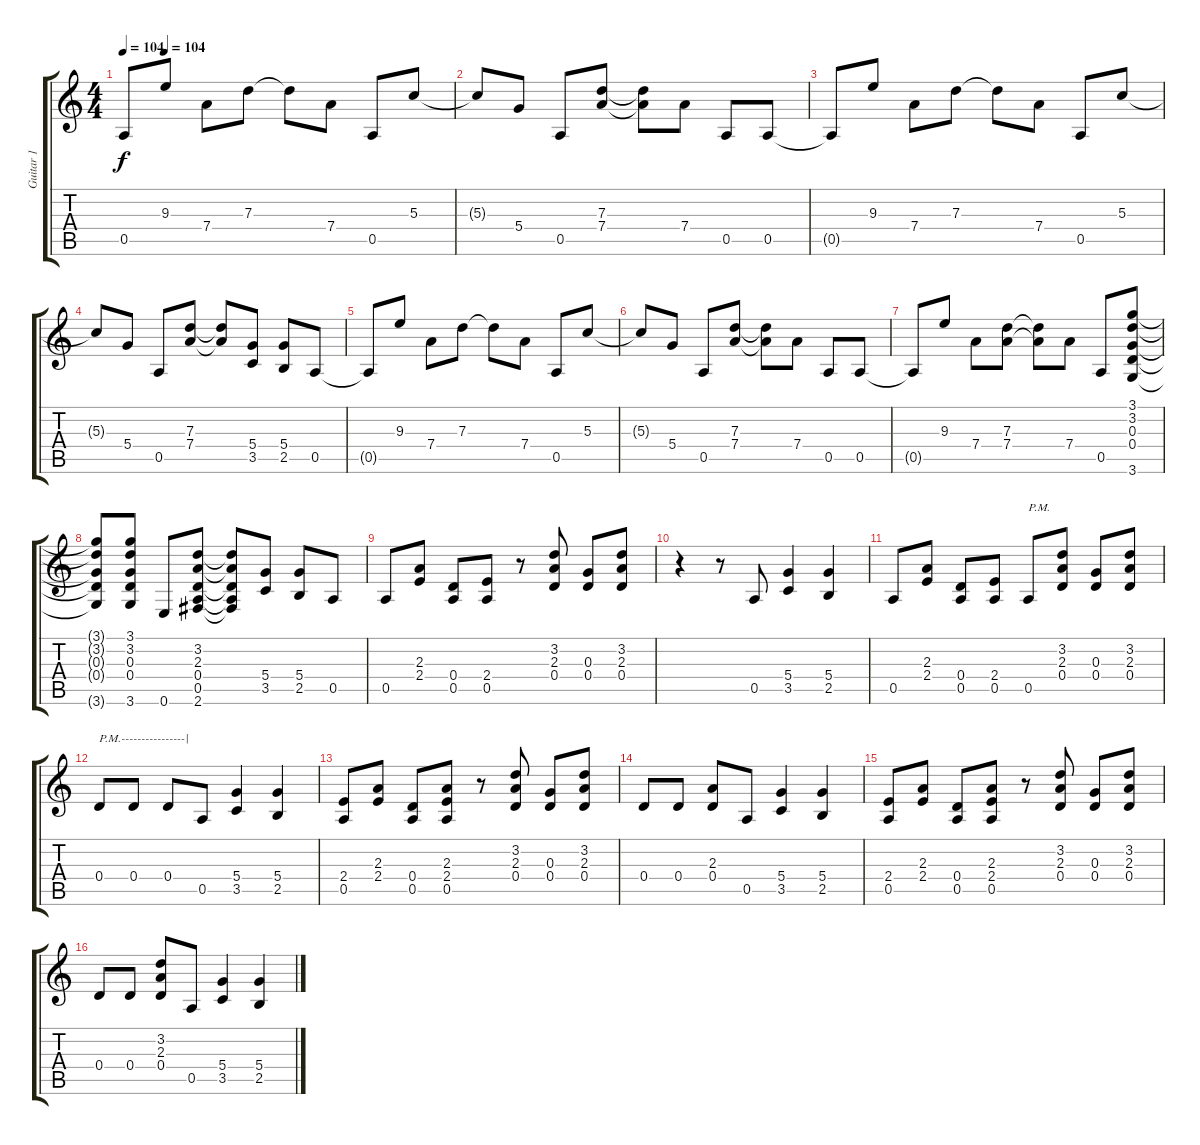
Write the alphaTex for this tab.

\track ("Guitar 1" "Guitar 1") {instrument overdrivenguitar}
\staff {score tabs}
\tuning (E4 B3 G3 D3 A2 E2) {hide}
\ts (4 4)
\tempo 104
\tempo (104 0.125)
\clef g2
\ks c
0.5{t}.8{dy f} 9.3.8 7.4.8 7.3.8 7.3{t}.8 7.4.8 0.5.8 5.3.8 |
5.3{t}.8 5.4.8 0.5.8 (7.3 7.4).8 (7.3{t} 7.4{t}).8 7.4.8 0.5.8 0.5.8 |
0.5{t}.8 9.3.8 7.4.8 7.3.8 7.3{t}.8 7.4.8 0.5.8 5.3.8 |
5.3{t}.8 5.4.8 0.5.8 (7.3 7.4).8 (7.3{t} 7.4{t}).8 (5.4 3.5).8 (5.4 2.5).8 0.5.8 |
0.5{t}.8 9.3.8 7.4.8 7.3.8 7.3{t}.8 7.4.8 0.5.8 5.3.8 |
5.3{t}.8 5.4.8 0.5.8 (7.3 7.4).8 (7.3{t} 7.4{t}).8 7.4.8 0.5.8 0.5.8 |
0.5{t}.8 9.3.8 7.4.8 (7.3 7.4).8 (7.3{t} 7.4{t}).8 7.4.8 0.5.8 (3.1 3.2 0.3 0.4 3.6).8 |
(3.1{t} 3.2{t} 0.3{t} 0.4{t} 3.6{t}).8 (3.1 3.2 0.3 0.4 3.6).8 0.6.8 (3.2 2.3 0.4 0.5 2.6).8 (3.2{t} 2.3{t} 0.4{t} 0.5{t} 2.6{t}).8 (5.4 3.5).8 (5.4 2.5).8 0.5.8 |
0.5.8 (2.3 2.4).8 (0.4 0.5).8 (2.4 0.5).8 r.8 (3.2 2.3 0.4).8 (0.3 0.4).8 (3.2 2.3 0.4).8 |
r.4 r.8 0.5.8 (5.4 3.5).4 (5.4 2.5).4 |
0.5.8 (2.3 2.4).8 (0.4 0.5).8 (2.4 0.5).8 0.5.8{txt "P.M."} (3.2 2.3 0.4).8 (0.3 0.4).8 (3.2 2.3 0.4).8 |
0.4.8{txt "P.M.----------------|"} 0.4.8 0.4.8 0.5.8 (5.4 3.5).4 (5.4 2.5).4 |
(2.4 0.5).8 (2.3 2.4).8 (0.4 0.5).8 (2.3 2.4 0.5).8 r.8 (3.2 2.3 0.4).8 (0.3 0.4).8 (3.2 2.3 0.4).8 |
0.4.8 0.4.8 (2.3 0.4).8 0.5.8 (5.4 3.5).4 (5.4 2.5).4 |
(2.4 0.5).8 (2.3 2.4).8 (0.4 0.5).8 (2.3 2.4 0.5).8 r.8 (3.2 2.3 0.4).8 (0.3 0.4).8 (3.2 2.3 0.4).8 |
0.4.8 0.4.8 (3.2 2.3 0.4).8 0.5.8 (5.4 3.5).4 (5.4 2.5).4
